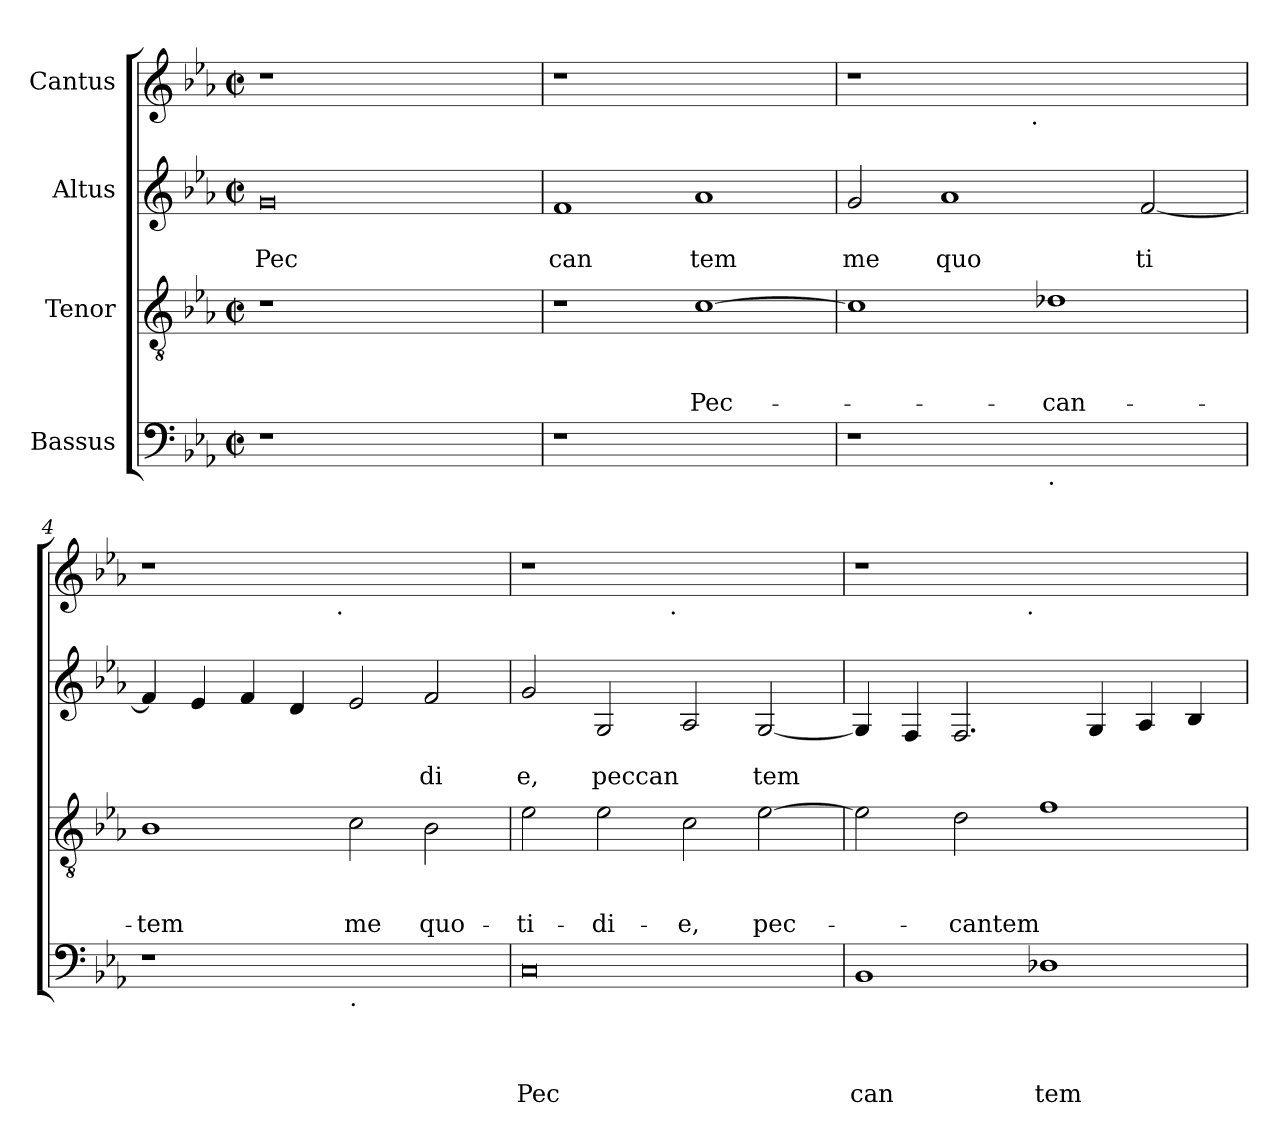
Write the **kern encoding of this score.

**kern	**text	**text	**text	**text	**kern	**text	**text	**text	**kern	**text	**text	**kern
*part4	*part4	*part4	*part4	*part4	*part3	*part3	*part3	*part3	*part2	*part2	*part2	*part1
*staff4	*staff4	*staff4	*staff4	*staff4	*staff3	*staff3	*staff3	*staff3	*staff2	*staff2	*staff2	*staff1
*I"Bassus	*	*	*	*	*I"Tenor	*	*	*	*I"Altus	*	*	*I"Cantus
*clefF4	*	*	*	*	*clefGv2	*	*	*	*clefG2	*	*	*clefG2
*k[b-e-a-]	*	*	*	*	*k[b-e-a-]	*	*	*	*k[b-e-a-]	*	*	*k[b-e-a-]
*E-:	*	*	*	*	*E-:	*	*	*	*E-:	*	*	*E-:
*M2/2	*	*	*	*	*M2/2	*	*	*	*M2/2	*	*	*M2/2
*met(c|)	*	*	*	*	*met(c|)	*	*	*	*met(c|)	*	*	*met(c|)
=1	=1	=1	=1	=1	=1	=1	=1	=1	=1	=1	=1	=1
!	!	!	!	!	!	!	!	!	!	!	!LO:LY:b	!
1r	.	.	.	.	1r	.	.	.	0g	.	Pec	1r
1ryy	.	.	.	.	1ryy	.	.	.	.	.	.	1ryy
=2	=2	=2	=2	=2	=2	=2	=2	=2	=2	=2	=2	=2
!	!	!	!	!	!	!	!	!	!	!	!LO:LY:b	!
1r	.	.	.	.	1r	.	.	.	1f	.	can	1r
!	!	!	!	!	!	!	!	!LO:LY:b	!	!	!LO:LY:b	!
1ryy	.	.	.	.	[>1c	.	.	Pec-	1a-	.	tem	1ryy
=3	=3	=3	=3	=3	=3	=3	=3	=3	=3	=3	=3	=3
!	!	!	!	!	!	!	!	!	!	!	!LO:LY:b	!
*	*	*	*	*	*	*	*	*	*	*	*	*^
1r	.	.	.	.	1c]	.	.	.	2g/	.	me	1r	2ryy
!	!	!	!	!	!	!	!	!	!	!	!LO:LY:b	!	!
.	.	.	.	.	.	.	.	.	1a-	.	quo	.	4...ryy
!	!	!	!	!	!	!	!	!	!	!	!	!	!LO:TX:b:t=.
.	.	.	.	.	.	.	.	.	.	.	.	.	1ryy
!LO:TX:b:t=.	!	!	!	!	!	!	!	!	!	!	!	!	!
!	!	!	!	!	!	!	!	!LO:LY:b	!	!	!	!	!
1ryy	.	.	.	.	1d-X	.	.	-can-	.	.	.	1ryy	.
!	!	!	!	!	!	!	!	!	!	!	!LO:LY:b	!	!
.	.	.	.	.	.	.	.	.	[<2f/	.	ti	.	.
.	.	.	.	.	.	.	.	.	.	.	.	.	32ryy
=4	=4	=4	=4	=4	=4	=4	=4	=4	=4	=4	=4	=4	=4
!	!	!	!	!	!	!	!	!LO:LY:b	!	!	!	!	!
1r	.	.	.	.	1B-	.	.	-tem	4f/]	.	.	1r	2ryy
.	.	.	.	.	.	.	.	.	4e-/	.	.	.	.
.	.	.	.	.	.	.	.	.	4f/	.	.	.	4...ryy
.	.	.	.	.	.	.	.	.	4d/	.	.	.	.
!	!	!	!	!	!	!	!	!	!	!	!	!	!LO:TX:b:t=.
.	.	.	.	.	.	.	.	.	.	.	.	.	1ryy
!LO:TX:b:t=.	!	!	!	!	!	!	!	!	!	!	!	!	!
!	!	!	!	!	!	!	!	!LO:LY:b	!	!	!	!	!
1ryy	.	.	.	.	2c\	.	.	me	2e-/	.	.	1ryy	.
!	!	!	!	!	!	!	!	!LO:LY:b	!	!	!LO:LY:b	!	!
.	.	.	.	.	2B-\	.	.	quo-	2f/	.	di	.	.
.	.	.	.	.	.	.	.	.	.	.	.	.	32ryy
=5	=5	=5	=5	=5	=5	=5	=5	=5	=5	=5	=5	=5	=5
!	!	!	!	!LO:LY:b	!	!	!	!LO:LY:b	!	!	!LO:LY:b	!	!
0C	.	.	.	Pec	2e-\	.	.	-ti-	2g/	.	e,	1r	2ryy
!	!	!	!	!	!	!	!	!LO:LY:b	!	!	!LO:LY:b	!	!
.	.	.	.	.	2e-\	.	.	-di-	2G/	.	peccan	.	4...ryy
!	!	!	!	!	!	!	!	!	!	!	!	!	!LO:TX:b:t=.
.	.	.	.	.	.	.	.	.	.	.	.	.	1ryy
!	!	!	!	!	!	!	!	!LO:LY:b	!	!	!	!	!
.	.	.	.	.	2c\	.	.	-e,	2A-/	.	.	1ryy	.
!	!	!	!	!	!	!	!	!LO:LY:b	!	!	!LO:LY:b	!	!
.	.	.	.	.	[>2e-\	.	.	pec-	[<2G/	.	tem	.	.
.	.	.	.	.	.	.	.	.	.	.	.	.	32ryy
=6	=6	=6	=6	=6	=6	=6	=6	=6	=6	=6	=6	=6	=6
!	!	!	!	!LO:LY:b	!	!	!	!	!	!	!	!	!
1BB-	.	.	.	can	2e-\]	.	.	.	4G/]	.	.	1r	2ryy
.	.	.	.	.	.	.	.	.	4F/	.	.	.	.
!	!	!	!	!	!	!	!	!LO:LY:b	!	!	!	!	!
.	.	.	.	.	2d\	.	.	-cantem	2.F/	.	.	.	4...ryy
!	!	!	!	!	!	!	!	!	!	!	!	!	!LO:TX:b:t=.
.	.	.	.	.	.	.	.	.	.	.	.	.	1ryy
!	!	!	!	!LO:LY:b	!	!	!	!	!	!	!	!	!
1D-X	.	.	.	tem	1f	.	.	.	.	.	.	1ryy	.
.	.	.	.	.	.	.	.	.	4G/	.	.	.	.
.	.	.	.	.	.	.	.	.	4A-/	.	.	.	.
.	.	.	.	.	.	.	.	.	4B-/	.	.	.	.
.	.	.	.	.	.	.	.	.	.	.	.	.	32ryy
*	*	*	*	*	*	*	*	*	*	*	*	*v	*v
=	=	=	=	=	=	=	=	=	=	=	=	=
*-	*-	*-	*-	*-	*-	*-	*-	*-	*-	*-	*-	*-
